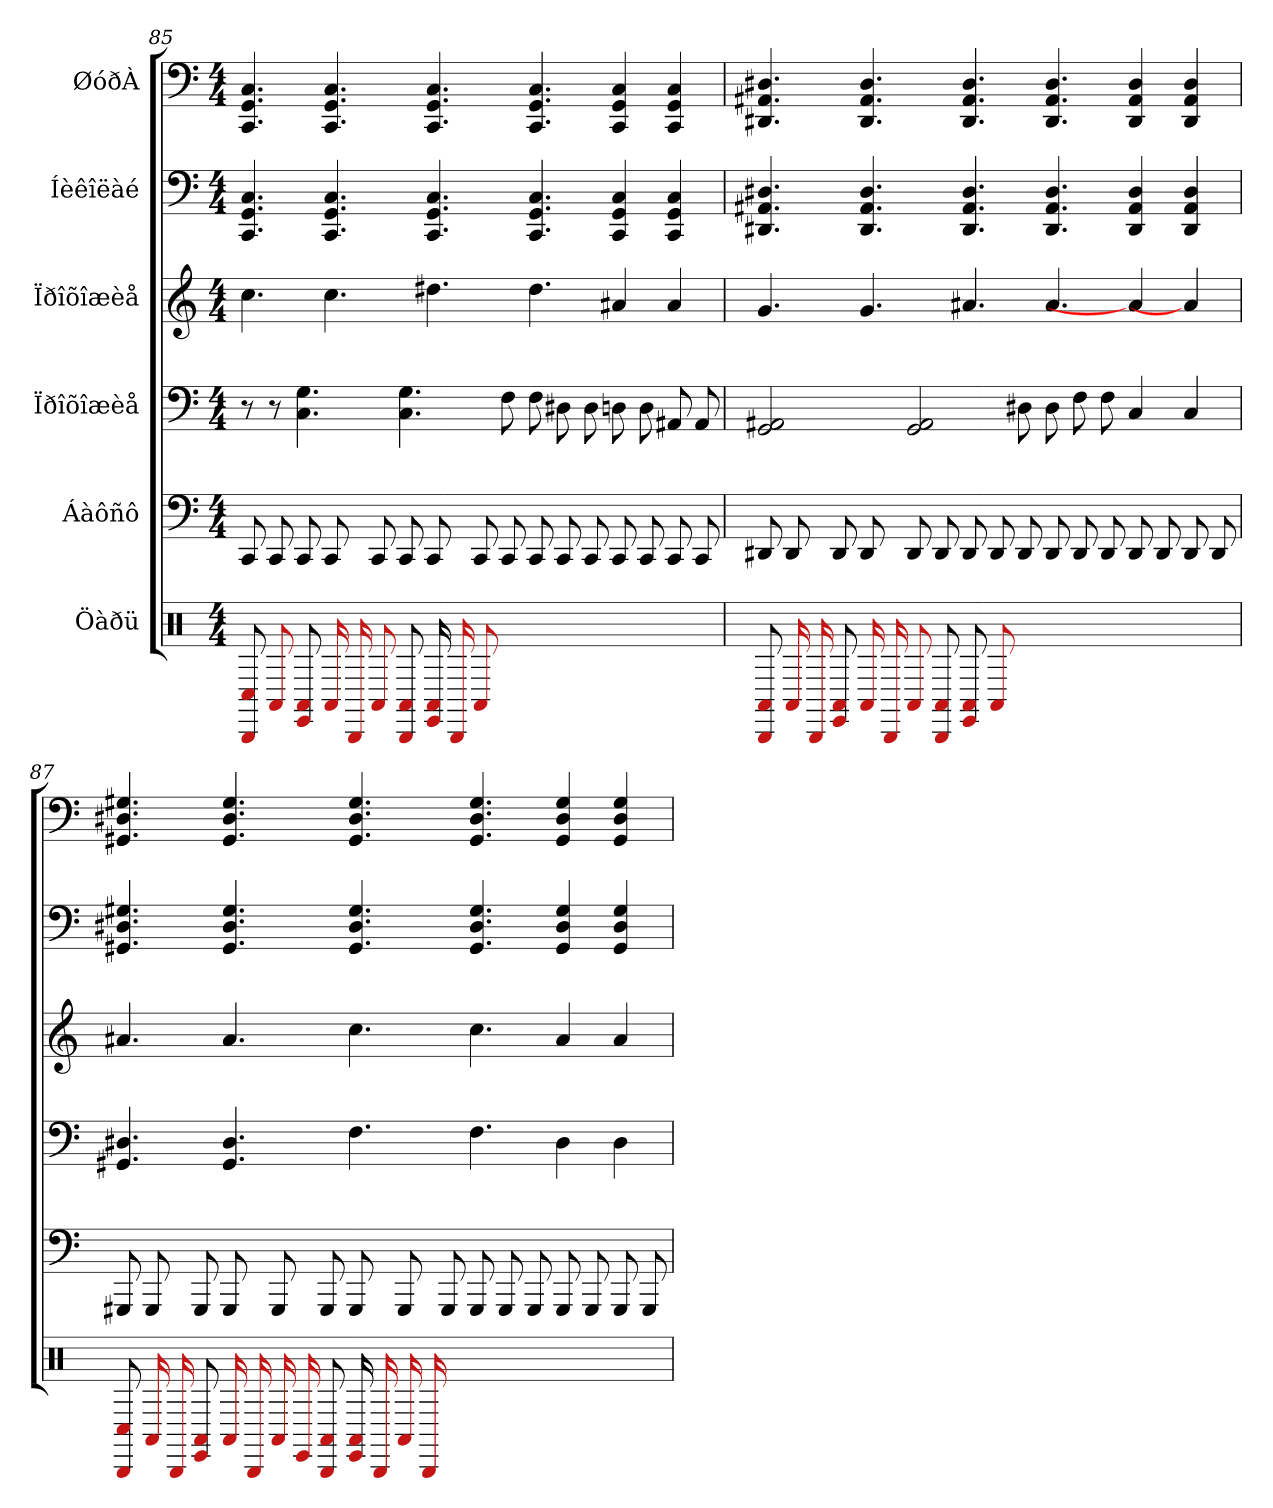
**kern	**kern	**kern	**kern	**kern	**kern
*part6	*part5	*part4	*part3	*part2	*part1
*staff6	*staff5	*staff4	*staff3	*staff2	*staff1
*I"Öàðü	*I"Áàôñô	*I"Ïðîõîæèå	*I"Ïðîõîæèå	*I"Íèêîëàé	*I"ØóðÀ
*clefX	*	*	*	*	*
*k[]	*k[]	*k[]	*k[]	*k[]	*k[]
*M4/4	*M4/4	*M4/4	*M4/4	*M4/4	*M4/4
=85	=85	=85	=85	=85	=85
8C# 8BBB	8CC	8r	4.cc	4.C 4.GG 4.CC	4.C 4.GG 4.CC
8AA#	8CC	8r	.	.	.
8EE 8AA#	8CC	4.G 4.C	.	.	.
16AA#	8CC	.	4.cc	4.C 4.GG 4.CC	4.C 4.GG 4.CC
16BBB	.	.	.	.	.
8AA#	8CC	.	.	.	.
8BBB 8AA#	8CC	4.G 4.C	.	.	.
16EE 16AA#	8CC	.	4.dd#	4.C 4.GG 4.CC	4.C 4.GG 4.CC
16BBB	.	.	.	.	.
8AA#	8CC	.	.	.	.
1ryy	8CC	8F	.	.	.
.	8CC	8F	4.dd#	4.C 4.GG 4.CC	4.C 4.GG 4.CC
.	8CC	8D#	.	.	.
.	8CC	8D#	.	.	.
.	8CC	8D	4a#	4C 4GG 4CC	4C 4GG 4CC
.	8CC	8D	.	.	.
.	8CC	8AA#	4a#	4C 4GG 4CC	4C 4GG 4CC
.	8CC	8AA#	.	.	.
=86	=86	=86	=86	=86	=86
8BBB 8AA#	8DD#	2GG 2AA#	4.g	4.D# 4.AA# 4.DD#	4.D# 4.AA# 4.DD#
16AA#	8DD#	.	.	.	.
16BBB	.	.	.	.	.
8EE 8AA#	8DD#	.	.	.	.
16AA#	8DD#	.	4.g	4.D# 4.AA# 4.DD#	4.D# 4.AA# 4.DD#
16BBB	.	.	.	.	.
8AA#	8DD#	2GG 2AA#	.	.	.
8BBB 8AA#	8DD#	.	.	.	.
8EE 8AA#	8DD#	.	4.a#	4.D# 4.AA# 4.DD#	4.D# 4.AA# 4.DD#
8AA#	8DD#	.	.	.	.
1ryy	8DD#	8D#	.	.	.
.	8DD#	8D#	4.a#	4.D# 4.AA# 4.DD#	4.D# 4.AA# 4.DD#
.	8DD#	8F	.	.	.
.	8DD#	8F	.	.	.
.	8DD#	4C	4a#]	4D# 4AA# 4DD#	4D# 4AA# 4DD#
.	8DD#	.	.	.	.
.	8DD#	4C	4a#]	4D# 4AA# 4DD#	4D# 4AA# 4DD#
.	8DD#	.	.	.	.
=87	=87	=87	=87	=87	=87
8C# 8BBB	8GGG#	4.D# 4.GG#	4.a#	4.G# 4.D# 4.GG#	4.G# 4.D# 4.GG#
16AA#	8GGG#	.	.	.	.
16BBB	.	.	.	.	.
8EE 8AA#	8GGG#	.	.	.	.
16AA#	8GGG#	4.D# 4.GG#	4.a#	4.G# 4.D# 4.GG#	4.G# 4.D# 4.GG#
16BBB	.	.	.	.	.
16AA#	8GGG#	.	.	.	.
16EE	.	.	.	.	.
8BBB 8AA#	8GGG#	.	.	.	.
16EE 16AA#	8GGG#	4.F	4.cc	4.G# 4.D# 4.GG#	4.G# 4.D# 4.GG#
16BBB	.	.	.	.	.
16AA#	8GGG#	.	.	.	.
16BBB	.	.	.	.	.
1ryy	8GGG#	.	.	.	.
.	8GGG#	4.F	4.cc	4.G# 4.D# 4.GG#	4.G# 4.D# 4.GG#
.	8GGG#	.	.	.	.
.	8GGG#	.	.	.	.
.	8GGG#	4D#	4a#	4G# 4D# 4GG#	4G# 4D# 4GG#
.	8GGG#	.	.	.	.
.	8GGG#	4D#	4a#	4G# 4D# 4GG#	4G# 4D# 4GG#
.	8GGG#	.	.	.	.
=	=	=	=	=	=
*-	*-	*-	*-	*-	*-
